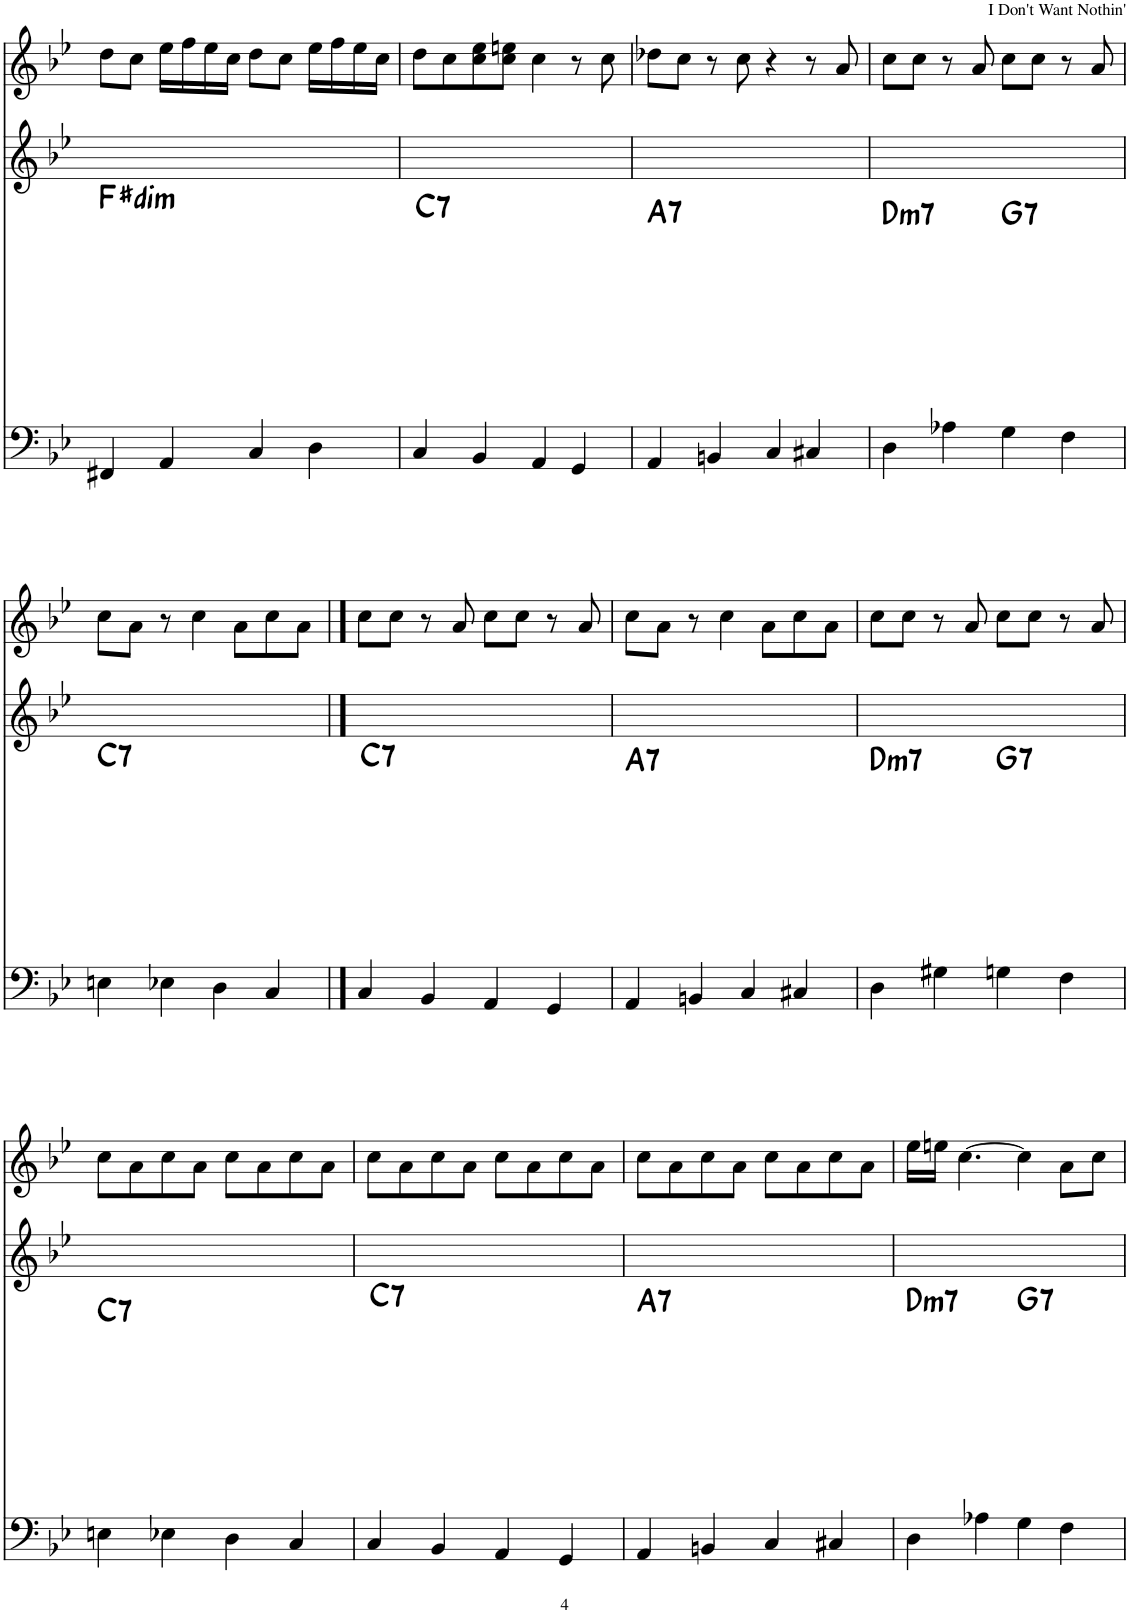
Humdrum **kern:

**kern	**harte	**kern	**kern
*part3	*part3	*part2	*part1
*staff3	*	*staff2	*staff1
*I"Fretless Electric Bass	*	*I"Piano	*I"Electronic Organ
*	*	*I'Pno	*I'Elec Org
!!LO:PB:g=z
*clefF4	*	*clefG2	*clefG2
*k[b-e-]	*	*k[b-e-]	*k[b-e-]
*M4/4	*	*M4/4	*M4/4
=48	=48	=48	=48
!	!LO:H:kt=dim	!	!
4FF#X/	F#:dim	1ryy	8dd\L
.	.	.	8cc\J
4AA/	.	.	16ee-\LL
.	.	.	16ff\
.	.	.	16ee-\
.	.	.	16cc\JJ
4C/	.	.	8dd\L
.	.	.	8cc\J
4D\	.	.	16ee-\LL
.	.	.	16ff\
.	.	.	16ee-\
.	.	.	16cc\JJ
=49	=49	=49	=49
!	!LO:H:kt=7	!	!
4C/	C:7	1ryy	8dd\L
.	.	.	8cc\
4BB-/	.	.	8cc\ 8ee-\
.	.	.	8cc\ 8een\J
4AA/	.	.	4cc\
4GG/	.	.	8r
.	.	.	8cc\
=50	=50	=50	=50
!	!LO:H:kt=7	!	!
4AA/	A:7	1ryy	8dd-X\L
.	.	.	8cc\J
4BBn/	.	.	8r
.	.	.	8cc\
4C/	.	.	4r
4C#X/	.	.	8r
.	.	.	8a/
=51	=51	=51	=51
!	!LO:H:kt=m7	!	!
4D\	D:min7	1ryy	8cc\L
.	.	.	8cc\J
4A-X\	.	.	8r
.	.	.	8a/
!	!LO:H:kt=7	!	!
4G\	G:7	.	8cc\L
.	.	.	8cc\J
4F\	.	.	8r
.	.	.	8a/
!!LO:LB:g=z
=52	=52	=52	=52
!	!LO:H:kt=7	!	!
4En\	C:7	1ryy	8cc\L
.	.	.	8a\J
4E-X\	.	.	8r
.	.	.	4cc\
4D\	.	.	.
.	.	.	8a\L
4C/	.	.	8cc\
.	.	.	8a\J
==53	==53	==53	==53
!	!LO:H:kt=7	!	!
4C/	C:7	1ryy	8cc\L
.	.	.	8cc\J
4BB-/	.	.	8r
.	.	.	8a/
4AA/	.	.	8cc\L
.	.	.	8cc\J
4GG/	.	.	8r
.	.	.	8a/
=54	=54	=54	=54
!	!LO:H:kt=7	!	!
4AA/	A:7	1ryy	8cc\L
.	.	.	8a\J
4BBn/	.	.	8r
.	.	.	4cc\
4C/	.	.	.
.	.	.	8a\L
4C#X/	.	.	8cc\
.	.	.	8a\J
=55	=55	=55	=55
!	!LO:H:kt=m7	!	!
4D\	D:min7	1ryy	8cc\L
.	.	.	8cc\J
4G#X\	.	.	8r
.	.	.	8a/
!	!LO:H:kt=7	!	!
4Gn\	G:7	.	8cc\L
.	.	.	8cc\J
4F\	.	.	8r
.	.	.	8a/
!!LO:LB:g=z
=56	=56	=56	=56
!	!LO:H:kt=7	!	!
4En\	C:7	1ryy	8cc\L
.	.	.	8a\
4E-X\	.	.	8cc\
.	.	.	8a\J
4D\	.	.	8cc\L
.	.	.	8a\
4C/	.	.	8cc\
.	.	.	8a\J
=57	=57	=57	=57
!	!LO:H:kt=7	!	!
4C/	C:7	1ryy	8cc\L
.	.	.	8a\
4BB-/	.	.	8cc\
.	.	.	8a\J
4AA/	.	.	8cc\L
.	.	.	8a\
4GG/	.	.	8cc\
.	.	.	8a\J
=58	=58	=58	=58
!	!LO:H:kt=7	!	!
4AA/	A:7	1ryy	8cc\L
.	.	.	8a\
4BBn/	.	.	8cc\
.	.	.	8a\J
4C/	.	.	8cc\L
.	.	.	8a\
4C#X/	.	.	8cc\
.	.	.	8a\J
=59	=59	=59	=59
!	!LO:H:kt=m7	!	!
4D\	D:min7	1ryy	16ee-\LL
.	.	.	16een\JJ
.	.	.	[4.cc\
4A-X\	.	.	.
!	!LO:H:kt=7	!	!
4G\	G:7	.	4cc\]
4F\	.	.	8a\L
.	.	.	8cc\J
=	=	=	=
*-	*-	*-	*-
